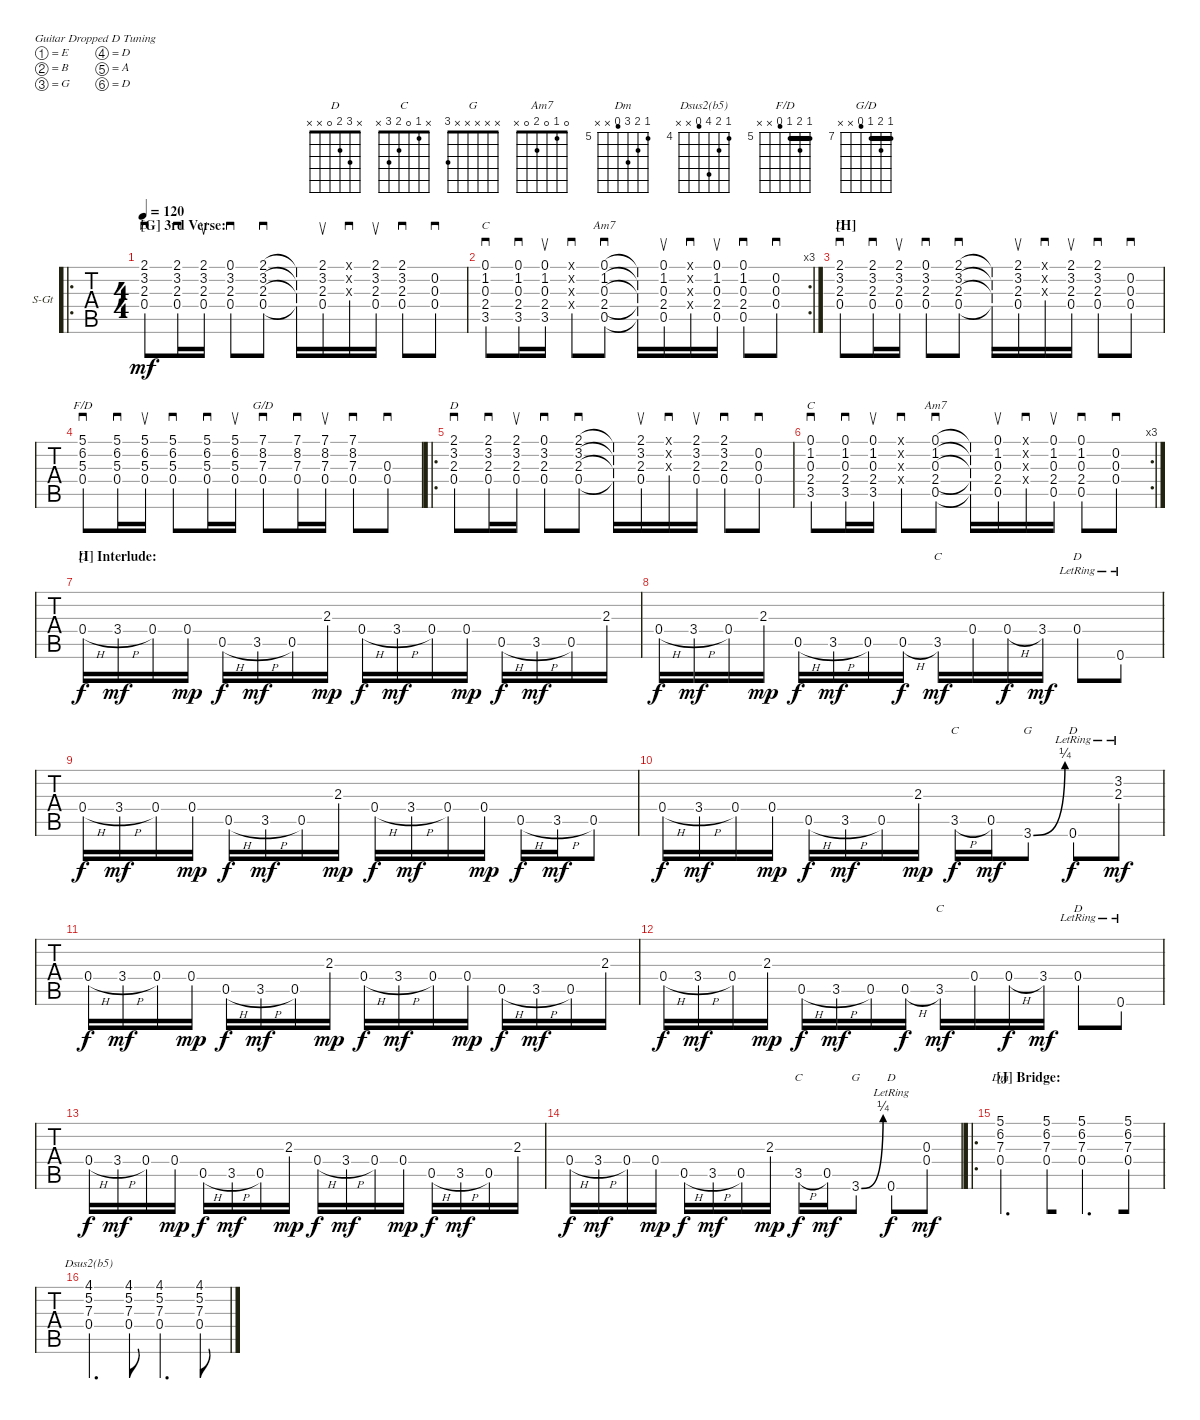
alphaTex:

\defaultSystemsLayout 4
\bracketExtendMode groupsimilarinstruments
\firstSystemTrackNameOrientation horizontal
\otherSystemsTrackNameOrientation horizontal
\track ("Acoustic Guitar 1" "S-Gt") {solo instrument acousticguitarsteel}
\staff {tabs}
\tuning (E4 B3 G3 D3 A2 D2)
\chord ("D" x x x 0 x x) {showfingering false}
\chord ("C" x x x x 3 x) {showfingering false}
\chord ("G" x x x x x 3) {showfingering false}
\chord ("D" x x x x x 0) {showfingering false}
\chord ("D" x 3 2 0 x x) {showfingering false}
\chord ("C" x 1 0 2 3 x) {showfingering false}
\chord ("Am7" 0 1 0 2 0 x)
\chord ("Dm" 5 6 7 4 x x) {firstfret 5}
\chord ("Dsus2(b5)" 4 5 7 3 x x) {firstfret 4}
\chord ("F/D" 5 6 5 4 x x) {firstfret 5 barre 5}
\chord ("G/D" 7 8 7 6 x x) {firstfret 7 barre 7}
\ro
\ts (4 4)
\section ("G" "3rd Verse:")
\tempo 120
\clef g2
\ks c
(0.4 2.3 3.2 2.1).8{sd ch "D" dy mf} (0.4 2.3 3.2 2.1).16{sd} (0.4 2.3 3.2 2.1).16{su} (0.4 2.3 3.2 0.1).8{sd} (0.4 2.3 3.2 2.1).8{sd} (0.4{t} 2.3{t} 3.2{t} 2.1{t}).16 (0.4 2.3 3.2 2.1).16{su} (2.3{x} 3.2{x} 2.1{x}).16{sd} (0.4 2.3 3.2 2.1).16{su} (0.4 2.3 3.2 2.1).8{sd} (0.4 0.3 0.2).8{sd} |
\rc 3
(3.5 2.4 0.3 1.2 0.1).8{sd ch "C"} (3.5 2.4 0.3 1.2 0.1).16{sd} (3.5 2.4 0.3 1.2 0.1).16{su} (2.4{x} 0.3{x} 1.2{x} 0.1{x}).8{sd} (0.5 2.4 0.3 1.2 0.1).8{sd ch "Am7"} (0.5{t} 2.4{t} 0.3{t} 1.2{t} 0.1{t}).16 (0.5 2.4 0.3 1.2 0.1).16{su} (2.4{x} 0.3{x} 1.2{x} 0.1{x}).16{sd} (0.5 2.4 0.3 1.2 0.1).16{su} (0.5 2.4 0.3 1.2 0.1).8{sd} (0.4 0.3 0.2).8{sd} |
\section ("H" "")
(0.4 2.3 3.2 2.1).8{sd ch "D"} (0.4 2.3 3.2 2.1).16{sd} (0.4 2.3 3.2 2.1).16{su} (0.4 2.3 3.2 0.1).8{sd} (0.4 2.3 3.2 2.1).8{sd} (0.4{t} 2.3{t} 3.2{t} 2.1{t}).16 (0.4 2.3 3.2 2.1).16{su} (2.3{x} 3.2{x} 2.1{x}).16{sd} (0.4 2.3 3.2 2.1).16{su} (0.4 2.3 3.2 2.1).8{sd} (0.4 0.3 0.2).8{sd} |
(5.1 6.2 5.3 0.4).8{sd ch "F/D"} (5.1 6.2 5.3 0.4).16{sd} (5.1 6.2 5.3 0.4).16{su} (5.1 6.2 5.3 0.4).8{sd} (5.1 6.2 5.3 0.4).16{sd} (5.1 6.2 5.3 0.4).16{su} (7.1 8.2 7.3 0.4).8{sd ch "G/D"} (7.1 8.2 7.3 0.4).16{sd} (7.1 8.2 7.3 0.4).16{su} (7.1 8.2 7.3 0.4).8{sd} (0.3 0.4).8{sd} |
\ro
(0.4 2.3 3.2 2.1).8{sd ch "D"} (0.4 2.3 3.2 2.1).16{sd} (0.4 2.3 3.2 2.1).16{su} (0.4 2.3 3.2 0.1).8{sd} (0.4 2.3 3.2 2.1).8{sd} (0.4{t} 2.3{t} 3.2{t} 2.1{t}).16 (0.4 2.3 3.2 2.1).16{su} (2.3{x} 3.2{x} 2.1{x}).16{sd} (0.4 2.3 3.2 2.1).16{su} (0.4 2.3 3.2 2.1).8{sd} (0.4 0.3 0.2).8{sd} |
\rc 3
(3.5 2.4 0.3 1.2 0.1).8{sd ch "C"} (3.5 2.4 0.3 1.2 0.1).16{sd} (3.5 2.4 0.3 1.2 0.1).16{su} (2.4{x} 0.3{x} 1.2{x} 0.1{x}).8{sd} (0.5 2.4 0.3 1.2 0.1).8{sd ch "Am7"} (0.5{t} 2.4{t} 0.3{t} 1.2{t} 0.1{t}).16 (0.5 2.4 0.3 1.2 0.1).16{su} (2.4{x} 0.3{x} 1.2{x} 0.1{x}).16{sd} (0.5 2.4 0.3 1.2 0.1).16{su} (0.5 2.4 0.3 1.2 0.1).8{sd} (0.4 0.3 0.2).8{sd} |
\section ("I" "Interlude:")
0.4{h}.16{ch "D" dy f} 3.4{h}.16{dy mf} 0.4.16 0.4.16{dy mp} 0.5{h}.16{dy f} 3.5{h}.16{dy mf} 0.5.16 2.3.16{dy mp} 0.4{h}.16{dy f} 3.4{h}.16{dy mf} 0.4.16 0.4.16{dy mp} 0.5{h}.16{dy f} 3.5{h}.16{dy mf} 0.5.16 2.3.16 |
0.4{h}.16{dy f} 3.4{h}.16{dy mf} 0.4.16 2.3.16{dy mp} 0.5{h}.16{dy f} 3.5{h}.16{dy mf} 0.5.16 0.5{h}.16{dy f} 3.5.16{ch "C" dy mf} 0.4.16 0.4{h}.16{dy f} 3.4.16{dy mf} 0.4{lr}.8{ch "D"} 0.6{lr}.8 |
0.4{h}.16{dy f} 3.4{h}.16{dy mf} 0.4.16 0.4.16{dy mp} 0.5{h}.16{dy f} 3.5{h}.16{dy mf} 0.5.16 2.3.16{dy mp} 0.4{h}.16{dy f} 3.4{h}.16{dy mf} 0.4.16 0.4.16{dy mp} 0.5{h}.16{dy f} 3.5{h}.16{dy mf} 0.5.8 |
0.4{h}.16{dy f} 3.4{h}.16{dy mf} 0.4.16 0.4.16{dy mp} 0.5{h}.16{dy f} 3.5{h}.16{dy mf} 0.5.16 2.3.16{dy mp} 3.5{h}.16{ch "C" dy f} 0.5.16{dy mf} 3.6{be (bend 0 0 15.6 1)}.8{ch "G"} 0.6{lr}.8{ch "D" dy f} (3.2{lr} 2.3{lr}).8{dy mf} |
0.4{h}.16{dy f} 3.4{h}.16{dy mf} 0.4.16 0.4.16{dy mp} 0.5{h}.16{dy f} 3.5{h}.16{dy mf} 0.5.16 2.3.16{dy mp} 0.4{h}.16{dy f} 3.4{h}.16{dy mf} 0.4.16 0.4.16{dy mp} 0.5{h}.16{dy f} 3.5{h}.16{dy mf} 0.5.16 2.3.16 |
0.4{h}.16{dy f} 3.4{h}.16{dy mf} 0.4.16 2.3.16{dy mp} 0.5{h}.16{dy f} 3.5{h}.16{dy mf} 0.5.16 0.5{h}.16{dy f} 3.5.16{ch "C" dy mf} 0.4.16 0.4{h}.16{dy f} 3.4.16{dy mf} 0.4{lr}.8{ch "D"} 0.6{lr}.8 |
0.4{h}.16{dy f} 3.4{h}.16{dy mf} 0.4.16 0.4.16{dy mp} 0.5{h}.16{dy f} 3.5{h}.16{dy mf} 0.5.16 2.3.16{dy mp} 0.4{h}.16{dy f} 3.4{h}.16{dy mf} 0.4.16 0.4.16{dy mp} 0.5{h}.16{dy f} 3.5{h}.16{dy mf} 0.5.16 2.3.16 |
0.4{h}.16{dy f} 3.4{h}.16{dy mf} 0.4.16 0.4.16{dy mp} 0.5{h}.16{dy f} 3.5{h}.16{dy mf} 0.5.16 2.3.16{dy mp} 3.5{h}.16{ch "C" dy f} 0.5.16{dy mf} 3.6{be (bend 0 0 15.6 1)}.8{ch "G"} 0.6{lr}.8{ch "D" dy f} (0.4 0.3).8{dy mf} |
\ro
\section ("J" "Bridge:")
(0.4 7.3 6.2 5.1).4{d ch "Dm"} (0.4 7.3 6.2 5.1).8{beam merge} (0.4 7.3 6.2 5.1).4{d beam merge} (0.4 7.3 6.2 5.1).8{beam merge} |
(5.2 7.3 0.4 4.1).4{d ch "Dsus2(b5)"} (5.2 7.3 0.4 4.1).8 (5.2 7.3 0.4 4.1).4{d} (5.2 7.3 0.4 4.1).8
